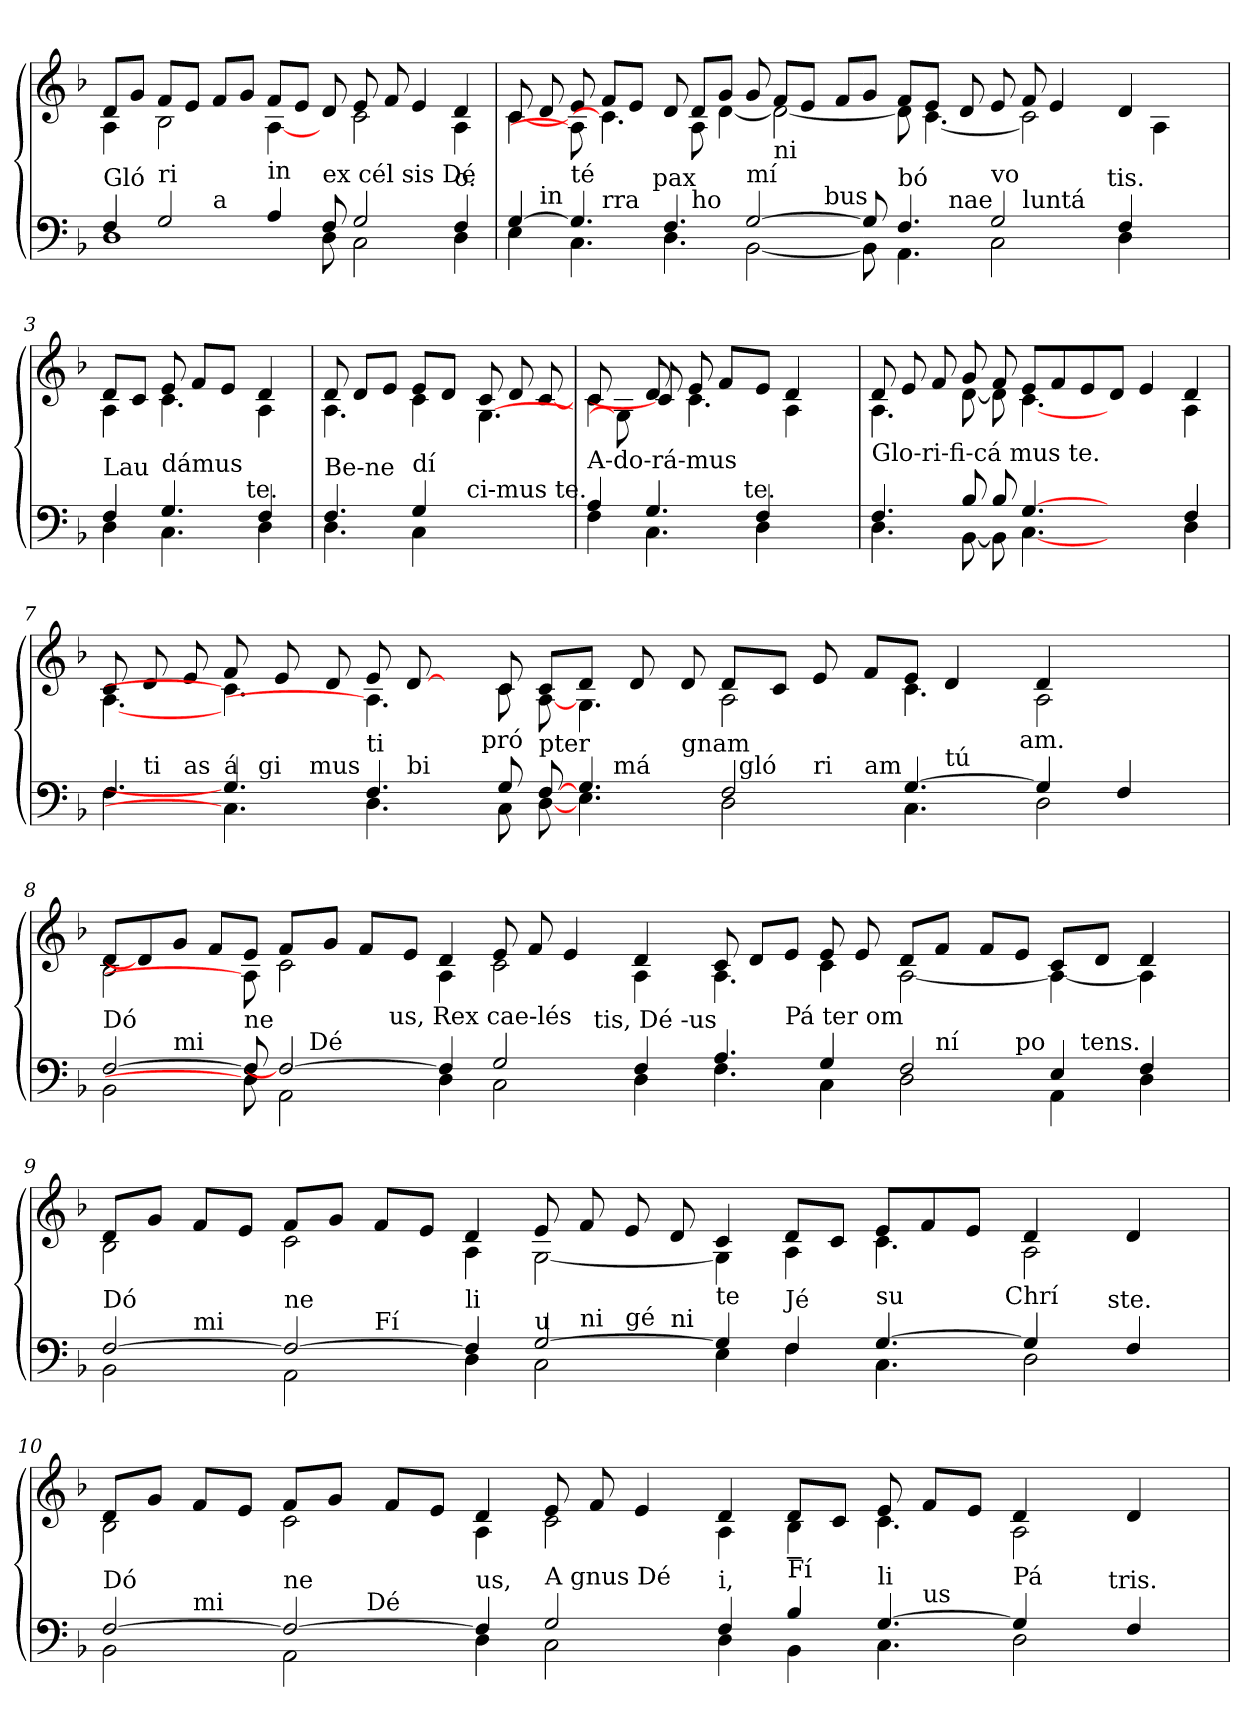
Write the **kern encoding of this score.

**kern	**kern
*part1	*part1
*staff2	*staff1
*clefF4	*clefG2
*k[b-]	*k[b-]
*F:	*F:
=1	=1
*^	*^
*	*^	*	*
*	*	*^	*	*
!LO:TX:a:t=Gló	!	!	!	!	!
4ryy	4F/	1D	1ryy	8d/L	4A\
.	.	.	.	8g/J	.
!LO:TX:a:t=ri	!	!	!	!	!
2G/	4ryy	.	.	8f/L	2B-\
.	.	.	.	8e/J	.
!	!LO:TX:a:t=a	!	!	!	!
.	4ryy	.	.	8f/L	.
.	.	.	.	8g/J	.
!LO:TX:a:t=in	!	!	!	!	!
4A/	4ryy	.	.	8f/L	[4A\
.	.	.	.	8e/J	.
!LO:TX:a:t=ex cél sis Dé	!	!	!	!	!
8F/	2..ryy	8D\	8ryy	8d/	8ryy
2G/	.	2ryy	2C\	8e/	2c\
.	.	.	.	8f/	.
.	.	.	.	4e/	.
!LO:TX:a:t=o.	!	!	!	!	!
4D\	.	4ryy	4F/	4d/	4A\
!!LO:LB:g=z	!!
=2	=2	=2	=2	=2	=2
!LO:TX:a:t=Et	!	!	!	!	!
*^	*^	*^	*^	*	*
*	*	*	*	*^	*^	*^	*	*	*
*	*	*	*	*	*	*	*	*	*	*	*	*
[>4G/	4E\	8ryy	4.ryy	2ryy	2.ryy	1ryy	1ryy	1ryy	1ryy	1ryy	8c/	[<4c\
!	!	!LO:TX:a:t=in	!	!	!	!	!	!	!	!	!	!
.	.	1ryy	.	.	.	.	.	.	.	.	8d/	.
!LO:TX:a:t=té	!	!	!	!	!	!	!	!	!	!	!	!
4.G/]	4.C\	.	.	.	.	.	.	.	.	.	8e/	8A\]
!	!	!	!LO:TX:a:t=rra	!	!	!	!	!	!	!	!	!
.	.	.	1ryy	.	.	.	.	.	.	.	8f/L	4.c\]
.	.	.	.	16.ryy	.	.	.	.	.	.	8e/J	.
!	!	!	!	!LO:TX:a:t=pax	!	!	!	!	!	!	!	!
.	.	.	.	1ryy	.	.	.	.	.	.	.	.
4.F/	4.D\	.	.	.	.	.	.	.	.	.	8d/	.
!	!	!	!	!	!LO:TX:a:t=ho	!	!	!	!	!	!	!
.	.	.	.	.	1ryy	.	.	.	.	.	8d/L	8A\
.	.	.	.	.	.	.	.	.	.	.	8g/J	[<4d\
!LO:TX:a:t=mí	!	!	!	!	!	!	!	!	!	!	!	!
[>2G/	[<2BB-\	.	.	.	.	4ryy	2ryy	1ryy	1ryy	1ryy	8g/	.
!	!	!LO:TX:a:t=ni	!	!	!	!	!	!	!	!	!	!
.	.	1..ryy	.	.	.	.	.	.	.	.	8f/L	2d\_
.	.	.	.	.	.	16.ryy	.	.	.	.	8e/J	.
!	!	!	!	!	!	!LO:TX:a:t=bus	!	!	!	!	!	!
.	.	.	.	.	.	1ryy	.	.	.	.	.	.
.	.	.	1.ryy	.	.	.	.	.	.	.	8f/L	.
8G/]	8BB-\]	.	.	.	.	.	4ryy	.	.	.	8g/J	.
.	.	.	.	1ryy	.	.	.	.	.	.	.	.
!LO:TX:a:t=bó	!	!	!	!	!	!	!	!	!	!	!	!
4.F/	4.AA\	.	.	.	.	.	.	.	.	.	8f/L	8d\]
.	.	.	.	.	1ryy	.	16.ryy	.	.	.	8e/J	[<4.c\
!	!	!	!	!	!	!	!LO:TX:a:t=nae	!	!	!	!	!
.	.	.	.	.	.	.	1ryy	.	.	.	.	.
.	.	.	.	.	.	.	.	.	.	.	8d/	.
!LO:TX:a:t=vo	!	!	!	!	!	!	!	!	!	!	!	!
2G/	2C\	.	.	.	.	.	.	8ryy	4ryy	4...ryy	8e/	.
!	!	!	!	!	!	!	!	!LO:TX:a:t=lun	!	!	!	!
.	.	.	.	.	.	.	.	2.ryy	.	.	8f/	2c\]
.	.	.	.	.	.	.	.	.	32ryy	.	4e/	.
!	!	!	!	!	!	!	!	!	!LO:TX:a:t=tá	!	!	!
.	.	.	.	.	.	.	.	.	2ryy	.	.	.
.	.	.	.	.	.	2ryy	.	.	.	.	.	.
!	!	!	!	!	!	!	!	!	!	!LO:TX:a:t=tis.	!	!
.	.	.	.	.	.	.	.	.	.	4ryy	.	.
4F/	4D\	.	.	.	.	.	.	.	.	.	4d/	.
.	.	.	.	4ryy	.	.	.	.	.	.	.	.
.	.	.	.	.	.	.	.	.	.	.	.	4A\
.	.	.	.	.	.	.	.	.	.	8ryy	.	.
8ryy	8ryy	.	.	.	8ryy	.	.	.	.	.	8ryy	.
.	.	.	.	.	.	.	.	.	16.ryy	.	.	.
.	.	.	.	32ryy	.	32ryy	32ryy	.	.	32ryy	.	.
!!LO:LB:g=z	!!
=3	=3	=3	=3	=3	=3	=3	=3	=3	=3	=3	=3	=3
!LO:TX:a:t=Lau	!	!	!	!	!	!	!	!	!	!	!	!
*	*	*v	*v	*v	*v	*v	*v	*v	*v	*v	*	*
4F/	4D\	2ryy	8d/L	4A\
.	.	.	8c/J	.
!LO:TX:a:t=dámus	!	!	!	!
4.G/	4.C\	.	8e/	4.c\
.	.	.	8f/L	.
.	.	16.ryy	8e/J	.
!	!	!LO:TX:a:t=te.	!	!
.	.	4ryy	.	.
4F/	4D\	.	4d/	4A\
.	.	32ryy	.	.
=4	=4	=4	=4	=4
*	*	*^	*	*
!LO:TX:a:t=Be-ne	!	!	!	!	!
4.ryy	4.F/	4.D\	4.ryy	8d/	4.A\
.	.	.	.	8d/L	.
.	.	.	.	8e/J	.
!LO:TX:a:t=dí	!	!	!	!	!
4.ryy	4G/	8..ryy	4C\	8e/L	4c\
.	.	.	.	8d/J	.
!	!	!LO:TX:a:t=ci-mus te.	!	!	!
.	.	4.ryy	.	.	.
.	4.ryy	.	4.ryy	[4.G\	8c/
4ryy	.	.	.	.	8d/
.	.	.	.	.	[8c/
.	.	32ryy	.	.	.
*	*	*v	*v	*	*
=5	=5	=5	=5	=5
!LO:TX:a:t=A-do-rá-mus	!	!	!	!
4A/	4F\	2ryy	8c/	4c\
.	.	.	8G\]	.
4.G/	4.C\	.	8d/	8c/]
.	.	.	8e/	4.c\
.	.	16.ryy	8f/L	.
!	!	!LO:TX:a:t=te.	!	!
.	.	4ryy	.	.
4F/	4D\	.	8e/J	.
.	.	.	4d/	4A\
.	.	8ryy	.	.
8ryy	8ryy	.	.	.
.	.	32ryy	.	.
=6	=6	=6	=6	=6
!LO:TX:a:t=Glo-ri-fi-cá mus te.	!	!	!	!
*	*v	*v	*	*
4.F/	4.D\	8d/	4.A\
.	.	8e/	.
.	.	8f/	.
8B-/	[<8BB-\	8g/	[<8d\
8B-/	8BB-\]	8f/	8d\]
[4.G/	[4.C\	8e/L	[4.c\
.	.	8f/	.
.	.	8e/	.
4.ryy	4.ryy	8d/J	4.ryy
.	.	4e/	.
4F/	4D\	4d/	4A\
!!LO:LB:g=z	!!
=7	=7	=7	=7
!LO:TX:a:t=Grá	!	!	!
*^	*	*	*
*	*	*^	*	*
*	*	*	*^	*	*
*	*	*	*	*^	*	*
*	*	*	*	*	*^	*	*
*	*	*	*	*	*	*^	*	*
*	*	*	*	*	*	*	*^	*	*
*	*	*	*	*	*	*	*	*^	*	*
*	*	*	*	*	*	*	*	*	*^	*	*
*	*	*	*	*	*	*	*	*	*	*^	*	*
*	*	*	*	*	*	*	*	*	*	*	*^	*	*
4.F/	4.F\	8ryy	4ryy	4...ryy	2ryy	2..ryy	1ryy	1ryy	1ryy	0ryy	1ryy	1ryy	8c/	[<4.A\
!	!	!LO:TX:a:t=ti	!	!	!	!	!	!	!	!	!	!	!	!
.	.	0.ryy	.	.	.	.	.	.	.	.	.	.	8d/	.
!	!	!	!LO:TX:a:t=as	!	!	!	!	!	!	!	!	!	!	!
.	.	.	1ryy	.	.	.	.	.	.	.	.	.	8e/	.
!LO:TX:a:t=á	!	!	!	!	!	!	!	!	!	!	!	!	!	!
4.G/]	4.C\]	.	.	.	.	.	.	.	.	.	.	.	8f/	4.c\]
!	!	!	!	!LO:TX:a:t=gi	!	!	!	!	!	!	!	!	!	!
.	.	.	.	1ryy	.	.	.	.	.	.	.	.	.	.
.	.	.	.	.	16.ryy	.	.	.	.	.	.	.	8e/	.
!	!	!	!	!	!LO:TX:a:t=mus	!	!	!	!	!	!	!	!	!
.	.	.	.	.	1ryy	.	.	.	.	.	.	.	.	.
.	.	.	.	.	.	.	.	.	.	.	.	.	8d/	.
!LO:TX:a:t=ti	!	!	!	!	!	!	!	!	!	!	!	!	!	!
4.F/	4.D\	.	.	.	.	.	.	.	.	.	.	.	8e/	4.A\]
!	!	!	!	!	!	!LO:TX:a:t=bi	!	!	!	!	!	!	!	!
.	.	.	.	.	.	1ryy	.	.	.	.	.	.	[8d/	.
.	.	.	.	.	.	.	16.ryy	2ryy	2ryy	.	1ryy	1ryy	8ryy	.
!	!	!	!	!	!	!	!LO:TX:a:t=pró	!	!	!	!	!	!	!
.	.	.	.	.	.	.	1ryy	.	.	.	.	.	.	.
8G/	8C\	.	.	.	.	.	.	.	.	.	.	.	8c/	8c\
!LO:TX:a:t=pter	!	!	!	!	!	!	!	!	!	!	!	!	!	!
[8F/	[8D\	.	1...ryy	.	.	.	.	.	.	.	.	.	8c/L	[8A\
4.G/	4.E\	.	.	.	.	.	.	.	.	.	.	.	8d/J	4.G\
!	!	!	!	!LO:TX:a:t=má	!	!	!	!	!	!	!	!	!	!
.	.	.	.	1ryy	.	.	.	.	.	.	.	.	.	.
.	.	.	.	.	.	.	.	8ryy	4ryy	.	.	.	8d/	.
.	.	.	.	.	1ryy	.	.	.	.	.	.	.	.	.
!	!	!	!	!	!	!	!	!LO:TX:a:t=gnam	!	!	!	!	!	!
.	.	.	.	.	.	.	.	1.ryy	.	.	.	.	8d/	.
2F/	2D\	.	.	.	.	.	.	.	32ryy	.	.	.	8d/L	2A\
!	!	!	!	!	!	!	!	!	!LO:TX:a:t=gló	!	!	!	!	!
.	.	.	.	.	.	.	.	.	1ryy	.	.	.	.	.
.	.	.	.	.	.	1ryy	.	.	.	.	.	.	8c/J	.
!	!	!	!	!	!	!	!	!	!	!LO:TX:a:t=ri	!	!	!	!
.	.	.	.	.	.	.	.	.	.	1ryy	8ryy	4.ryy	8e/	.
.	.	.	.	.	.	.	1ryy	.	.	.	.	.	.	.
!	!	!	!	!	!	!	!	!	!	!	!LO:TX:a:t=am	!	!	!
.	.	.	.	.	.	.	.	.	.	.	1ryy	.	8f/L	.
[>4.G/	4.C\	.	.	.	.	.	.	.	.	.	.	.	8e/J	4.c\
!	!	!	!	!	!	!	!	!	!	!	!	!LO:TX:a:t=tú	!	!
.	.	.	.	.	.	.	.	.	.	.	.	2.ryy	4d/	.
.	.	.	.	2ryy	.	.	.	.	.	.	.	.	.	.
!	!	!	!	!	!LO:TX:a:t=am.	!	!	!	!	!	!	!	!	!
.	.	.	.	.	2ryy	.	.	.	.	.	.	.	.	.
4G/]	2D\	.	.	.	.	.	.	.	.	.	.	.	4d/	2A\
.	.	.	.	.	.	.	.	.	4ryy	.	.	.	.	.
4F/	.	.	.	.	.	4ryy	.	.	.	.	.	.	4ryy	.
.	.	.	.	8ryy	.	.	.	.	.	.	.	.	.	.
.	.	.	.	.	.	.	.	.	.	8ryy	.	.	.	.
.	.	.	.	.	.	.	.	.	16.ryy	.	.	.	.	.
.	.	.	.	32ryy	32ryy	.	32ryy	.	.	.	.	.	.	.
!!LO:PB:g=z	!!
=8	=8	=8	=8	=8	=8	=8	=8	=8	=8	=8	=8	=8	=8	=8
!LO:TX:a:t=Dó	!	!	!	!	!	!	!	!	!	!	!	!	!	!
*	*	*	*	*	*	*	*	*v	*v	*v	*v	*v	*	*
[>2F/	2BB-\	4ryy	2ryy	2ryy	1ryy	1ryy	1ryy	1ryy	8d/L	2B-\
.	.	.	.	.	.	.	.	.	8d/]	.
!	!	!LO:TX:a:t=mi	!	!	!	!	!	!	!	!
.	.	2%7ryy	.	.	.	.	.	.	8g/J	.
.	.	.	.	.	.	.	.	.	8f/L	.
!LO:TX:a:t=ne	!	!	!	!	!	!	!	!	!	!
8F/]	8D\]	.	8..ryy	4...ryy	.	.	.	.	8e/J	8A\]
2F/_	2AA\	.	.	.	.	.	.	.	8f/L	2c\
!	!	!	!LO:TX:a:t=Dé	!	!	!	!	!	!	!
.	.	.	1ryy	.	.	.	.	.	.	.
.	.	.	.	.	.	.	.	.	8g/J	.
.	.	.	.	.	.	.	.	.	8f/L	.
!	!	!	!	!LO:TX:a:t=us, Rex cae-lés	!	!	!	!	!	!
.	.	.	.	1ryy	.	.	.	.	.	.
.	.	.	.	.	1ryy	1...ryy	1ryy	1ryy	8e/J	.
4F/]	4D\	.	.	.	.	.	.	.	4d/	4A\
2G/	2C\	.	.	.	.	.	.	.	8e/	2c\
.	.	.	.	.	.	.	.	.	8f/	.
.	.	.	.	.	.	.	.	.	4e/	.
!	!	!	!LO:TX:a:t=tis, Dé -us	!	!	!	!	!	!	!
.	.	.	1ryy	.	.	.	.	.	.	.
4F/	4D\	.	.	.	.	.	.	.	4d/	4A\
.	.	.	.	1ryy	.	.	.	.	.	.
.	.	.	.	.	4.ryy	.	1ryy	1ryy	.	.
4.A/	4.F\	.	.	.	.	.	.	.	8c/	4.A\
.	.	.	.	.	.	.	.	.	8d/L	.
!	!	!	!	!	!LO:TX:a:t=Pá ter om	!	!	!	!	!
.	.	.	.	.	1ryy	.	.	.	8e/J	.
4G/	4C\	.	.	.	.	.	.	.	8e/	4c\
.	.	.	.	.	.	.	.	.	8e/	.
.	.	.	1ryy	.	.	.	.	.	.	.
2F/	2D\	.	.	.	.	.	.	.	8d/L	[<2A\
!	!	!	!	!	!	!LO:TX:a:t=ní	!	!	!	!
.	.	.	.	.	.	2..ryy	.	.	8f/J	.
.	.	.	.	2ryy	.	.	.	.	.	.
.	.	.	.	.	.	.	8ryy	4ryy	8f/L	.
!	!	!	!	!	!	!	!LO:TX:a:t=po	!	!	!
.	.	.	.	.	.	.	2ryy	.	8e/J	.
4E/	4AA\	.	.	.	.	.	.	16.ryy	8c/L	4A\_
!	!	!	!	!	!	!	!	!LO:TX:a:t=tens.	!	!
.	.	.	.	.	.	.	.	4ryy	.	.
.	.	.	.	.	4.ryy	.	.	.	8d/J	.
.	.	.	.	4ryy	.	.	.	.	.	.
4F/	4D\	.	.	.	.	.	.	.	4d/	4A\]
.	.	.	.	.	.	.	.	8ryy	.	.
.	.	.	.	.	.	.	8ryy	.	.	.
.	.	.	32ryy	32ryy	.	.	.	32ryy	.	.
!!LO:LB:g=z	!!
=9	=9	=9	=9	=9	=9	=9	=9	=9	=9	=9
!LO:TX:a:t=Dó	!	!	!	!	!	!	!	!	!	!
[>2F/	2BB-\	4ryy	2.ryy	1ryy	1.ryy	1ryy	1ryy	1ryy	8d/L	2B-\
.	.	.	.	.	.	.	.	.	8g/J	.
!	!	!LO:TX:a:t=mi	!	!	!	!	!	!	!	!
.	.	1ryy	.	.	.	.	.	.	8f/L	.
.	.	.	.	.	.	.	.	.	8e/J	.
!LO:TX:a:t=ne	!	!	!	!	!	!	!	!	!	!
2F/_	2AA\	.	.	.	.	.	.	.	8f/L	2c\
.	.	.	.	.	.	.	.	.	8g/J	.
!	!	!	!LO:TX:a:t=Fí	!	!	!	!	!	!	!
.	.	.	1ryy	.	.	.	.	.	8f/L	.
.	.	.	.	.	.	.	.	.	8e/J	.
!LO:TX:a:t=li	!	!	!	!	!	!	!	!	!	!
4F/]	4D\	.	.	4.ryy	.	2ryy	1ryy	1ryy	4d/	4A\
!LO:TX:a:t=u	!	!	!	!	!	!	!	!	!	!
[>2G/	2C\	1...ryy	.	.	.	.	.	.	8e/	[<2G\
!	!	!	!	!LO:TX:a:t=ni	!	!	!	!	!	!
.	.	.	.	1..ryy	.	.	.	.	8f/	.
!	!	!	!	!	!LO:TX:a:t=gé	!	!	!	!	!
.	.	.	.	.	1ryy	8ryy	.	.	8e/	.
!	!	!	!	!	!	!LO:TX:a:t=ni	!	!	!	!
.	.	.	.	.	.	1.ryy	.	.	8d/	.
!LO:TX:a:t=te	!	!	!	!	!	!	!	!	!	!
4G/]	4E\	.	1ryy	.	.	.	.	.	4c/	4G\]
!LO:TX:a:t=Jé	!	!	!	!	!	!	!	!	!	!
4F/	4F\	.	.	.	.	.	2ryy	2ryy	8d/L	4A\
.	.	.	.	.	.	.	.	.	8c/J	.
!LO:TX:a:t=su	!	!	!	!	!	!	!	!	!	!
[>4.G/	4.C\	.	.	.	.	.	.	.	8e/L	4.c\
.	.	.	.	.	.	.	.	.	8f/	.
.	.	.	.	.	2ryy	.	16.ryy	4ryy	8e/J	.
!	!	!	!	!	!	!	!LO:TX:a:t=Chrí	!	!	!
.	.	.	.	.	.	.	2ryy	.	.	.
4G/]	2D\	.	.	.	.	.	.	.	4d/	2A\
.	.	.	4.ryy	.	.	.	.	16.ryy	.	.
!	!	!	!	!	!	!	!	!LO:TX:a:t=ste.	!	!
.	.	.	.	.	.	.	.	4ryy	.	.
4F/	.	.	.	.	.	.	.	.	4d/	.
.	.	.	.	.	8ryy	.	.	.	.	.
.	.	.	.	.	.	.	32ryy	32ryy	.	.
!!LO:LB:g=z	!!
=10	=10	=10	=10	=10	=10	=10	=10	=10	=10	=10
!LO:TX:a:t=Dó	!	!	!	!	!	!	!	!	!	!
*	*	*	*	*	*v	*v	*v	*v	*	*
[>2F/	2BB-\	4ryy	2ryy	1ryy	1ryy	8d/L	2B-\
.	.	.	.	.	.	8g/J	.
!	!	!LO:TX:a:t=mi	!	!	!	!	!
.	.	1ryy	.	.	.	8f/L	.
.	.	.	.	.	.	8e/J	.
!LO:TX:a:t=ne	!	!	!	!	!	!	!
2F/_	2AA\	.	8..ryy	.	.	8f/L	2c\
.	.	.	.	.	.	8g/J	.
!	!	!	!LO:TX:a:t=Dé	!	!	!	!
.	.	.	1ryy	.	.	.	.
.	.	.	.	.	.	8f/L	.
.	.	.	.	.	.	8e/J	.
!LO:TX:a:t=us,	!	!	!	!	!	!	!
4F/]	4D\	.	.	1ryy	1ryy	4d/	4A\
!LO:TX:a:t=A gnus Dé	!	!	!	!	!	!	!
2G/	2C\	1...ryy	.	.	.	8e/	2c\
.	.	.	.	.	.	8f/	.
.	.	.	.	.	.	4e/	.
.	.	.	1ryy	.	.	.	.
!LO:TX:a:t=i,	!	!	!	!	!	!	!
4F/	4D\	.	.	.	.	4d/	4A\
!LO:TX:a:t=Fí	!	!	!	!	!	!	!
4B-/	4BB-\	.	.	4.ryy	2ryy	8d/L	4B-~<\
.	.	.	.	.	.	8c/J	.
!LO:TX:a:t=li	!	!	!	!	!	!	!
[>4.G/	4.C\	.	.	.	.	8e/	4.c\
!	!	!	!	!LO:TX:a:t=us	!	!	!
.	.	.	.	2.ryy	.	8f/L	.
.	.	.	.	.	4ryy	8e/J	.
!LO:TX:a:t=Pá	!	!	!	!	!	!	!
4G/]	2D\	.	.	.	.	4d/	2A\
.	.	.	4ryy	.	.	.	.
.	.	.	.	.	16.ryy	.	.
!	!	!	!	!	!LO:TX:a:t=tris.	!	!
.	.	.	.	.	4ryy	.	.
4F/	.	.	.	.	.	4d/	.
.	.	.	8ryy	.	.	.	.
.	.	.	32ryy	.	32ryy	.	.
*v	*v	*v	*v	*v	*v	*	*
*	*v	*v
=	=
*-	*-
